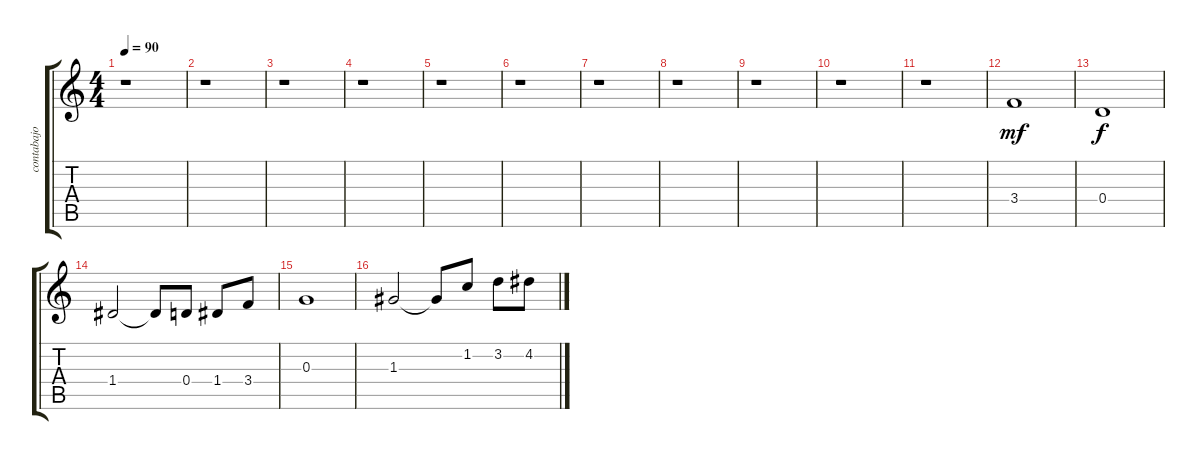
\track ("contabajo" "contabajo") {instrument contrabass}
\staff {score tabs}
\tuning (E4 B3 G3 D3 A2 E2) {hide}
\ts (4 4)
\tempo 90
\clef g2
\ks c
r.1{dy f} |
r.1 |
r.1 |
r.1 |
r.1 |
r.1 |
r.1 |
r.1 |
r.1 |
r.1 |
r.1 |
3.4.1{dy mf} |
0.4.1{dy f} |
1.4.2 1.4{t}.8 0.4.8 1.4.8 3.4.8 |
0.3.1 |
1.3.2 1.3{t}.8 1.2.8 3.2.8 4.2.8
